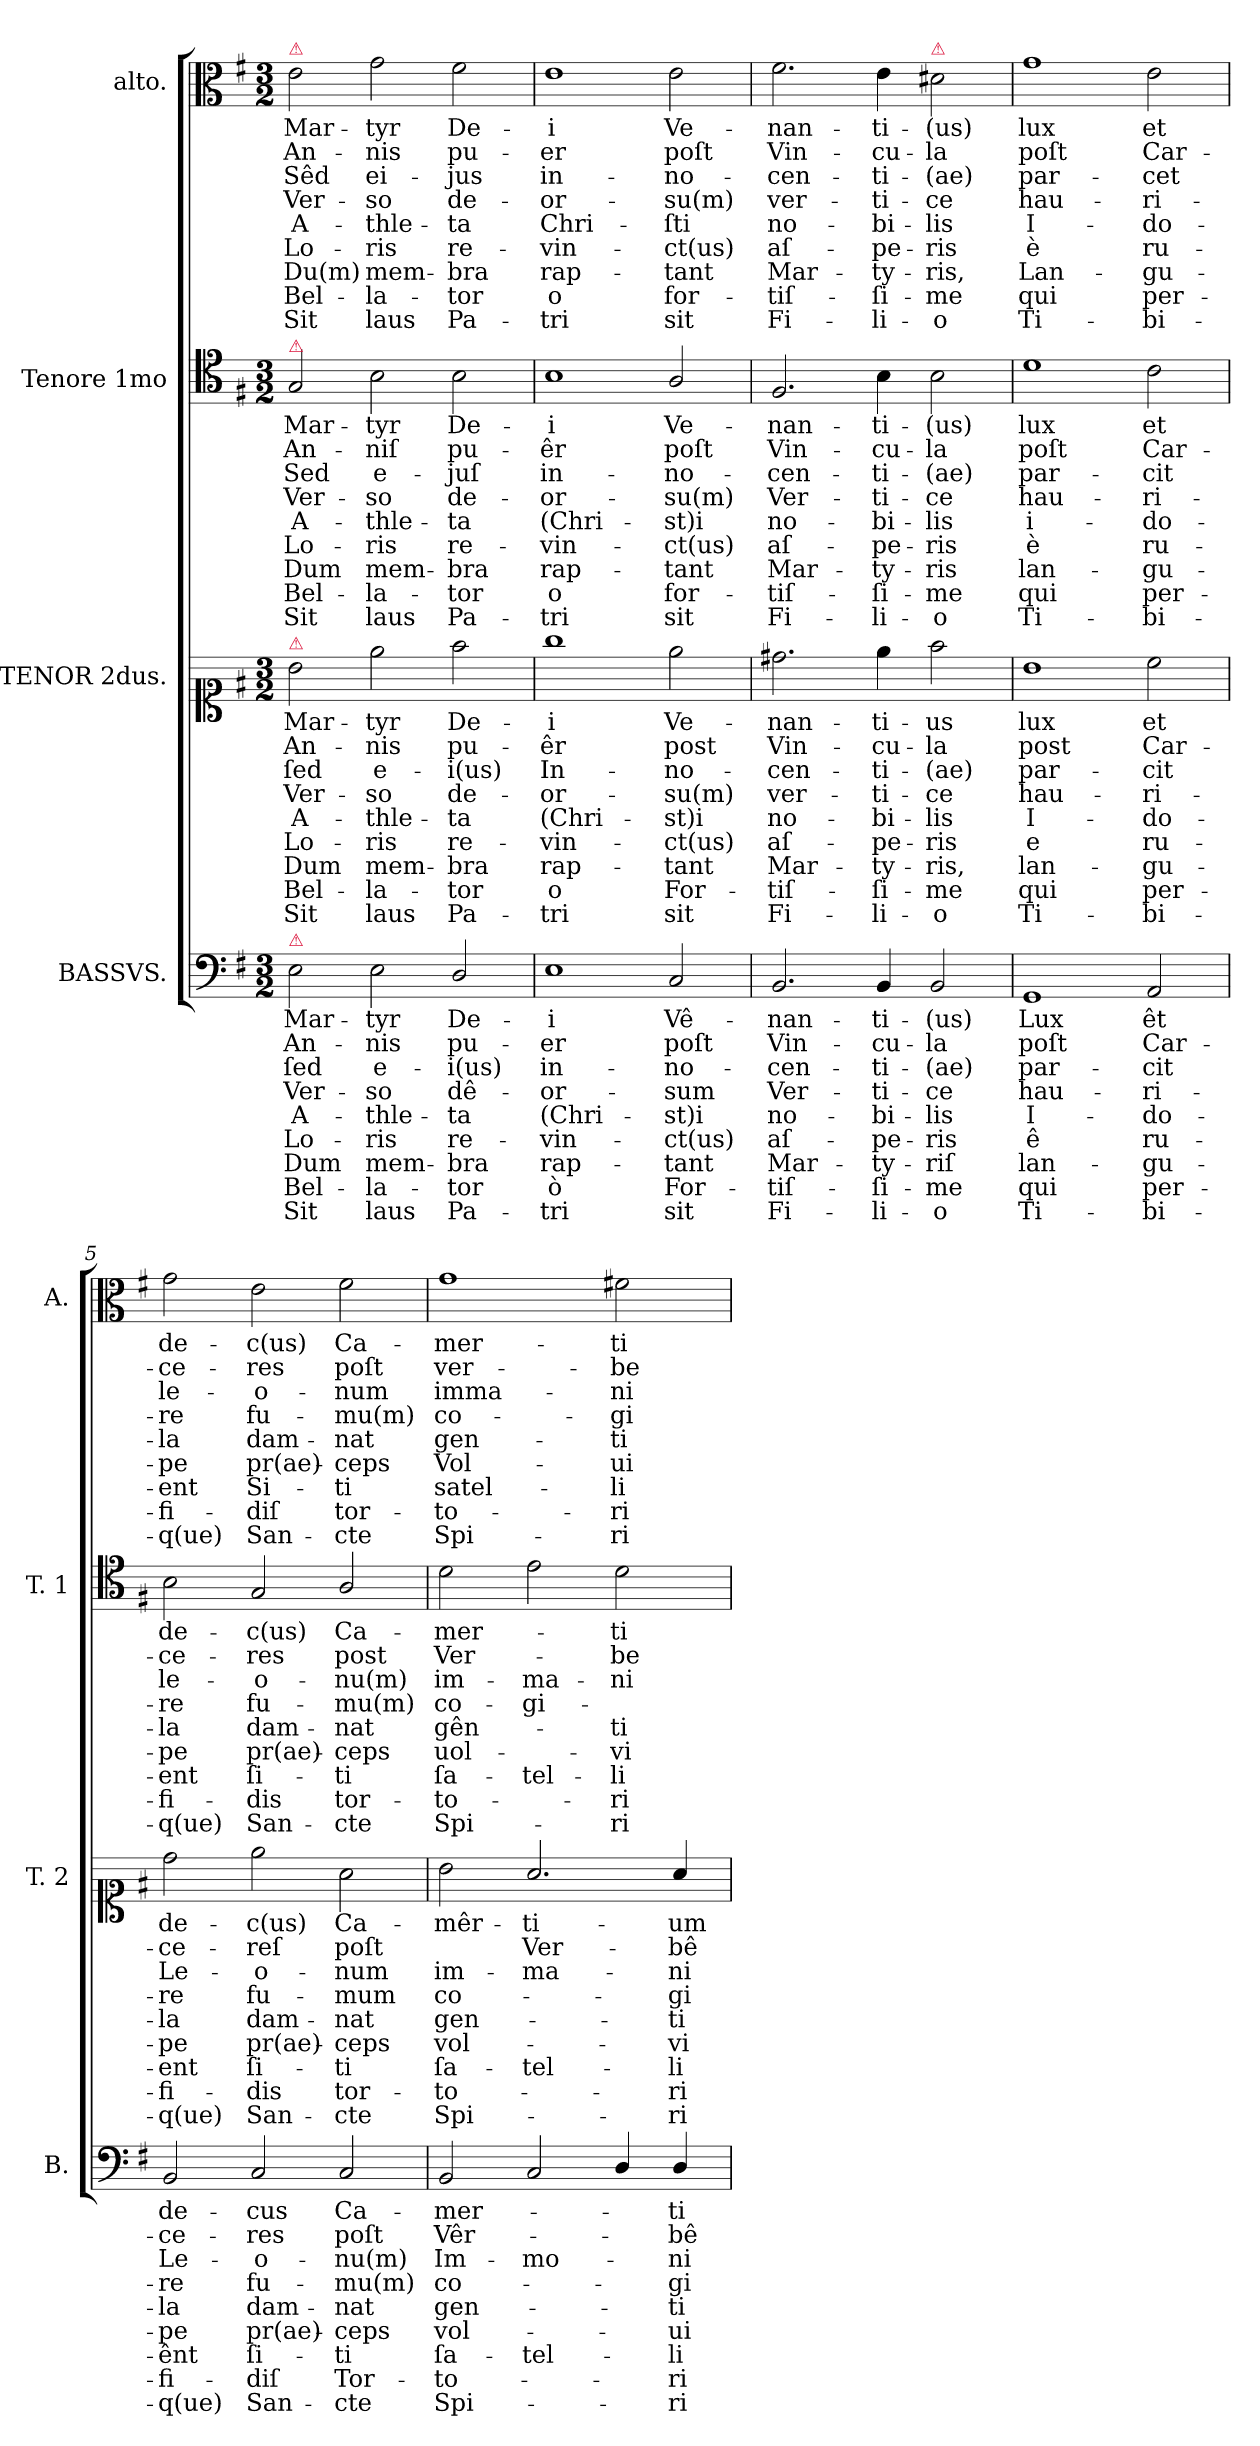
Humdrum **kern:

**kern	**text	**text	**text	**text	**text	**text	**text	**text	**text	**kern	**text	**text	**text	**text	**text	**text	**text	**text	**text	**kern	**text	**text	**text	**text	**text	**text	**text	**text	**text	**kern	**text	**text	**text	**text	**text	**text	**text	**text	**text
*part4	*part4	*part4	*part4	*part4	*part4	*part4	*part4	*part4	*part4	*part3	*part3	*part3	*part3	*part3	*part3	*part3	*part3	*part3	*part3	*part2	*part2	*part2	*part2	*part2	*part2	*part2	*part2	*part2	*part2	*part1	*part1	*part1	*part1	*part1	*part1	*part1	*part1	*part1	*part1
*staff4	*staff4	*staff4	*staff4	*staff4	*staff4	*staff4	*staff4	*staff4	*staff4	*staff3	*staff3	*staff3	*staff3	*staff3	*staff3	*staff3	*staff3	*staff3	*staff3	*staff2	*staff2	*staff2	*staff2	*staff2	*staff2	*staff2	*staff2	*staff2	*staff2	*staff1	*staff1	*staff1	*staff1	*staff1	*staff1	*staff1	*staff1	*staff1	*staff1
*I"BASSVS.	*	*	*	*	*	*	*	*	*	*I"TENOR 2dus.	*	*	*	*	*	*	*	*	*	*I"Tenore 1mo	*	*	*	*	*	*	*	*	*	*I"alto.	*	*	*	*	*	*	*	*	*
*I'B.	*	*	*	*	*	*	*	*	*	*I'T. 2	*	*	*	*	*	*	*	*	*	*I'T. 1	*	*	*	*	*	*	*	*	*	*I'A.	*	*	*	*	*	*	*	*	*
*clefF4	*	*	*	*	*	*	*	*	*	*clefC1	*	*	*	*	*	*	*	*	*	*clefC4	*	*	*	*	*	*	*	*	*	*clefC3	*	*	*	*	*	*	*	*	*
*k[f#]	*	*	*	*	*	*	*	*	*	*k[f#]	*	*	*	*	*	*	*	*	*	*k[f#]	*	*	*	*	*	*	*	*	*	*k[f#]	*	*	*	*	*	*	*	*	*
*G:	*	*	*	*	*	*	*	*	*	*G:	*	*	*	*	*	*	*	*	*	*G:	*	*	*	*	*	*	*	*	*	*G:	*	*	*	*	*	*	*	*	*
*M3/2	*	*	*	*	*	*	*	*	*	*M3/2	*	*	*	*	*	*	*	*	*	*M3/2	*	*	*	*	*	*	*	*	*	*M3/2	*	*	*	*	*	*	*	*	*
=1	=1	=1	=1	=1	=1	=1	=1	=1	=1	=1	=1	=1	=1	=1	=1	=1	=1	=1	=1	=1	=1	=1	=1	=1	=1	=1	=1	=1	=1	=1	=1	=1	=1	=1	=1	=1	=1	=1	=1
!	!	!	!	!	!	!	!	!	!	!	!	!	!	!	!	!	!	!	!	!	!	!	!	!	!	!	!	!	!	!LO:TX:a:color=crimson:t=⚠	!	!	!	!	!	!	!	!	!
!	!	!	!	!	!	!	!	!	!	!	!	!	!	!	!	!	!	!	!	!LO:TX:a:color=crimson:t=⚠	!	!	!	!	!	!	!	!	!	!	!	!	!	!	!	!	!	!	!
!	!	!	!	!	!	!	!	!	!	!LO:TX:a:color=crimson:t=⚠	!	!	!	!	!	!	!	!	!	!	!	!	!	!	!	!	!	!	!	!	!	!	!	!	!	!	!	!	!
!LO:TX:a:color=crimson:t=⚠	!	!	!	!	!	!	!	!	!	!	!	!	!	!	!	!	!	!	!	!	!	!	!	!	!	!	!	!	!	!	!	!	!	!	!	!	!	!	!
2E\	Mar-	An-	ſed	Ver-	A-	Lo-	Dum	Bel-	Sit	2b\	Mar-	An-	ſed	Ver-	A-	Lo-	Dum	Bel-	Sit	2G/	Mar-	An-	Sed	Ver-	A-	Lo-	Dum	Bel-	Sit	2e\	Mar-	An-	Sêd	Ver-	A-	Lo-	Du(m)	Bel-	Sit
2E\	-tyr	-nis	e-	-so	-thle-	-ris	mem-	-la-	laus	2ee\	-tyr	-nis	e-	-so	-thle-	-ris	mem-	-la-	laus	2B\	-tyr	-niſ	e-	-so	-thle-	-ris	mem-	-la-	laus	2g\	-tyr	-nis	ei-	-so	-thle-	-ris	mem-	-la-	laus
2D/	De-	pu-	-i(us)	dê-	-ta	re-	-bra	-tor	Pa-	2ff#\	De-	pu-	-i(us)	de-	-ta	re-	-bra	-tor	Pa-	2B\	De-	pu-	-juſ	de-	-ta	re-	-bra	-tor	Pa-	2f#\	De-	pu-	-jus	de-	-ta	re-	-bra	-tor	Pa-
=2	=2	=2	=2	=2	=2	=2	=2	=2	=2	=2	=2	=2	=2	=2	=2	=2	=2	=2	=2	=2	=2	=2	=2	=2	=2	=2	=2	=2	=2	=2	=2	=2	=2	=2	=2	=2	=2	=2	=2
1E	-i	-er	in-	-or-	(Chri-	-vin-	rap-	ò	-tri	1gg	-i	-êr	In-	-or-	(Chri-	-vin-	rap-	o	-tri	1B	-i	-êr	in-	-or-	(Chri-	-vin-	rap-	o	-tri	1e	-i	-er	in-	-or-	Chri-	-vin-	rap-	o	-tri
2C/	Vê-	poſt	-no-	-sum	-st)i	-ct(us)	-tant	For-	sit	2ee\	Ve-	post	-no-	-su(m)	-st)i	-ct(us)	-tant	For-	sit	2A/	Ve-	poſt	-no-	-su(m)	-st)i	-ct(us)	-tant	for-	sit	2e\	Ve-	poſt	-no-	-su(m)	-ſti	-ct(us)	-tant	for-	sit
=3	=3	=3	=3	=3	=3	=3	=3	=3	=3	=3	=3	=3	=3	=3	=3	=3	=3	=3	=3	=3	=3	=3	=3	=3	=3	=3	=3	=3	=3	=3	=3	=3	=3	=3	=3	=3	=3	=3	=3
2.BB/	-nan-	Vin-	-cen-	Ver-	no-	aſ-	Mar-	-tiſ-	Fi-	2.dd#X\	-nan-	Vin-	-cen-	ver-	no-	aſ-	Mar-	-tiſ-	Fi-	2.F#/	-nan-	Vin-	-cen-	Ver-	no-	aſ-	Mar-	-tiſ-	Fi-	2.f#\	-nan-	Vin-	-cen-	ver-	no-	aſ-	Mar-	-tiſ-	Fi-
4BB/	-ti-	-cu-	-ti-	-ti-	-bi-	-pe-	-ty-	-ſi-	-li-	4ee\	-ti-	-cu-	-ti-	-ti-	-bi-	-pe-	-ty-	-ſi-	-li-	4B\	-ti-	-cu-	-ti-	-ti-	-bi-	-pe-	-ty-	-ſi-	-li-	4e\	-ti-	-cu-	-ti-	-ti-	-bi-	-pe-	-ty-	-ſi-	-li-
!	!	!	!	!	!	!	!	!	!	!	!	!	!	!	!	!	!	!	!	!	!	!	!	!	!	!	!	!	!	!LO:TX:a:color=crimson:t=⚠	!	!	!	!	!	!	!	!	!
2BB/	-(us)	-la	-(ae)	-ce	-lis	-ris	-riſ	-me	-o	2ff#\	-us	-la	-(ae)	-ce	-lis	-ris	-ris,	-me	-o	2B\	-(us)	-la	-(ae)	-ce	-lis	-ris	-ris	-me	-o	2d#X\	-(us)	-la	-(ae)	-ce	-lis	-ris	-ris,	-me	-o
=4	=4	=4	=4	=4	=4	=4	=4	=4	=4	=4	=4	=4	=4	=4	=4	=4	=4	=4	=4	=4	=4	=4	=4	=4	=4	=4	=4	=4	=4	=4	=4	=4	=4	=4	=4	=4	=4	=4	=4
1GG	Lux	poſt	par-	hau-	I-	ê	lan-	qui	Ti-	1b	lux	post	par-	hau-	I-	e	lan-	qui	Ti-	1d	lux	poſt	par-	hau-	i-	è	lan-	qui	Ti-	1g	lux	poſt	par-	hau-	I-	è	Lan-	qui	Ti-
2AA/	êt	Car-	-cit	-ri-	-do-	ru-	-gu-	per-	-bi-	2cc\	et	Car-	-cit	-ri-	-do-	ru-	-gu-	per-	-bi-	2c\	et	Car-	-cit	-ri-	-do-	ru-	-gu-	per-	-bi-	2e\	et	Car-	-cet	-ri-	-do-	ru-	-gu-	per-	-bi-
=5	=5	=5	=5	=5	=5	=5	=5	=5	=5	=5	=5	=5	=5	=5	=5	=5	=5	=5	=5	=5	=5	=5	=5	=5	=5	=5	=5	=5	=5	=5	=5	=5	=5	=5	=5	=5	=5	=5	=5
2BB/	de-	-ce-	Le-	-re	-la	-pe	-ênt	-fi-	-q(ue)	2dd\	de-	-ce-	Le-	-re	-la	-pe	-ent	-fi-	-q(ue)	2B\	de-	-ce-	le-	-re	-la	-pe	-ent	-fi-	-q(ue)	2g\	de-	-ce-	le-	-re	-la	-pe	-ent	-fi-	-q(ue)
2C/	-cus	-res	-o-	fu-	dam-	pr(ae)-	ſi-	-diſ	San-	2ee\	-c(us)	-reſ	-o-	fu-	dam-	pr(ae)-	ſi-	-dis	San-	2G/	-c(us)	-res	-o-	fu-	dam-	pr(ae)-	ſi-	-dis	San-	2e\	-c(us)	-res	-o-	fu-	dam-	pr(ae)-	Si-	-diſ	San-
2C/	Ca-	poſt	-nu(m)	-mu(m)	-nat	-ceps	-ti	Tor-	-cte	2a\	Ca-	poſt	-num	-mum	-nat	-ceps	-ti	tor-	-cte	2A/	Ca-	post	-nu(m)	-mu(m)	-nat	-ceps	-ti	tor-	-cte	2f#\	Ca-	poſt	-num	-mu(m)	-nat	-ceps	-ti	tor-	-cte
=6	=6	=6	=6	=6	=6	=6	=6	=6	=6	=6	=6	=6	=6	=6	=6	=6	=6	=6	=6	=6	=6	=6	=6	=6	=6	=6	=6	=6	=6	=6	=6	=6	=6	=6	=6	=6	=6	=6	=6
2BB/	-mer-	Vêr-	Im-	co-	gen-	vol-	ſa-	-to-	Spi-	2b\	-mêr-	.	im-	co-	gen-	vol-	ſa-	-to-	Spi-	2d\	-mer-	Ver-	im-	co-	gên-	uol-	ſa-	-to-	Spi-	1g	-mer-	ver-	imma-	co-	gen-	Vol-	satel-	-to-	Spi-
2C/	.	.	-mo-	.	.	.	-tel-	.	.	2.a/	-ti-	Ver-	-ma-	.	.	.	-tel-	.	.	2e\	.	.	-ma-	-gi-	.	.	-tel-	.	.	.	.	.	.	.	.	.	.	.	.
4D/	.	.	.	.	.	.	.	.	.	.	.	.	.	.	.	.	.	.	.	2d\	-ti-	-be-	-ni-	.	-ti-	-vi-	-li-	-ri-	-ri-	2f#X\	-ti-	-be-	-ni-	-gi-	-ti-	-ui-	-li-	-ri-	-ri-
4D/	-ti-	-bê-	-ni-	-gi-	-ti-	-ui-	-li-	-ri-	-ri-	4a/	-um	-bê-	-ni-	-gi-	-ti-	-vi-	-li-	-ri-	-ri-	.	.	.	.	.	.	.	.	.	.	.	.	.	.	.	.	.	.	.	.
=	=	=	=	=	=	=	=	=	=	=	=	=	=	=	=	=	=	=	=	=	=	=	=	=	=	=	=	=	=	=	=	=	=	=	=	=	=	=	=
*-	*-	*-	*-	*-	*-	*-	*-	*-	*-	*-	*-	*-	*-	*-	*-	*-	*-	*-	*-	*-	*-	*-	*-	*-	*-	*-	*-	*-	*-	*-	*-	*-	*-	*-	*-	*-	*-	*-	*-
